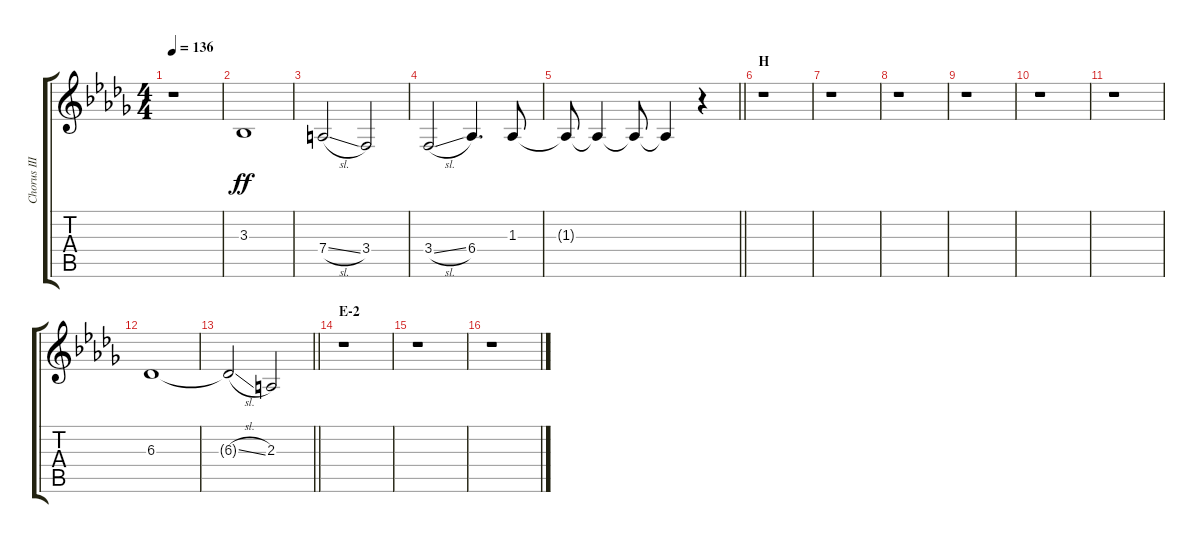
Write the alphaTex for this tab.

\track ("Chorus III" "Chorus III") {instrument voiceoohs}
\staff {score tabs}
\tuning (E4 B3 G3 D3 A2 E2) {hide}
\ts (4 4)
\tempo 136
\clef g2
\ks db
r.1{dy ff} |
3.3.1 |
7.4{sl}.2 3.4.2 |
3.4{sl}.2 6.4.4{d} 1.3.8 |
\barLineRight lightlight
1.3{t}.8 1.3{t}.4 1.3{t}.8 1.3{t}.4 r.4 |
\section ("" "H")
r.1 |
r.1 |
r.1 |
r.1 |
r.1 |
r.1 |
6.3.1 |
\barLineRight lightlight
6.3{sl t}.2 2.3.2 |
\section ("" "E-2")
r.1 |
r.1 |
r.1
